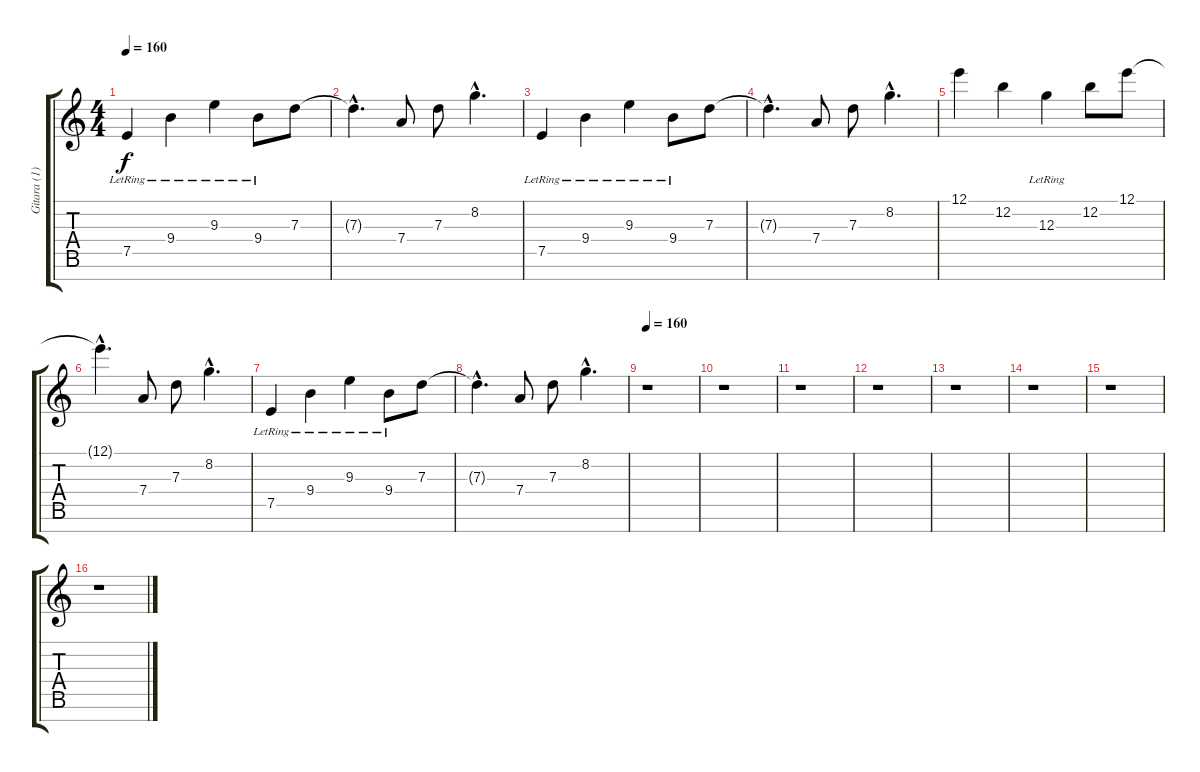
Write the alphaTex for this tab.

\track ("Gitara (1)" "Gitara (1)") {instrument electricguitarjazz}
\staff {score tabs}
\tuning (E4 B3 G3 D3 A2 E2 B1) {hide}
\ts (4 4)
\tempo 160
\clef g2
\ks c
7.5{lr}.4{dy f volume 16 instrument electricguitarjazz} 9.4{lr}.4 9.3{lr}.4 9.4{lr}.8 7.3.8 |
7.3{hac t}.4{d} 7.4.8 7.3.8 8.2{hac}.4{d} |
7.5{lr}.4 9.4{lr}.4 9.3{lr}.4 9.4{lr}.8 7.3.8 |
7.3{hac t}.4{d} 7.4.8 7.3.8 8.2{hac}.4{d} |
12.1.4 12.2.4 12.3{lr}.4 12.2.8 12.1.8 |
12.1{hac t}.4{d} 7.4.8 7.3.8 8.2{hac}.4{d} |
7.5{lr}.4 9.4{lr}.4 9.3{lr}.4 9.4{lr}.8 7.3.8 |
7.3{hac t}.4{d} 7.4.8 7.3.8 8.2{hac}.4{d} |
\tempo 160
r.1 |
r.1 |
r.1 |
r.1 |
r.1 |
r.1 |
r.1 |
r.1
